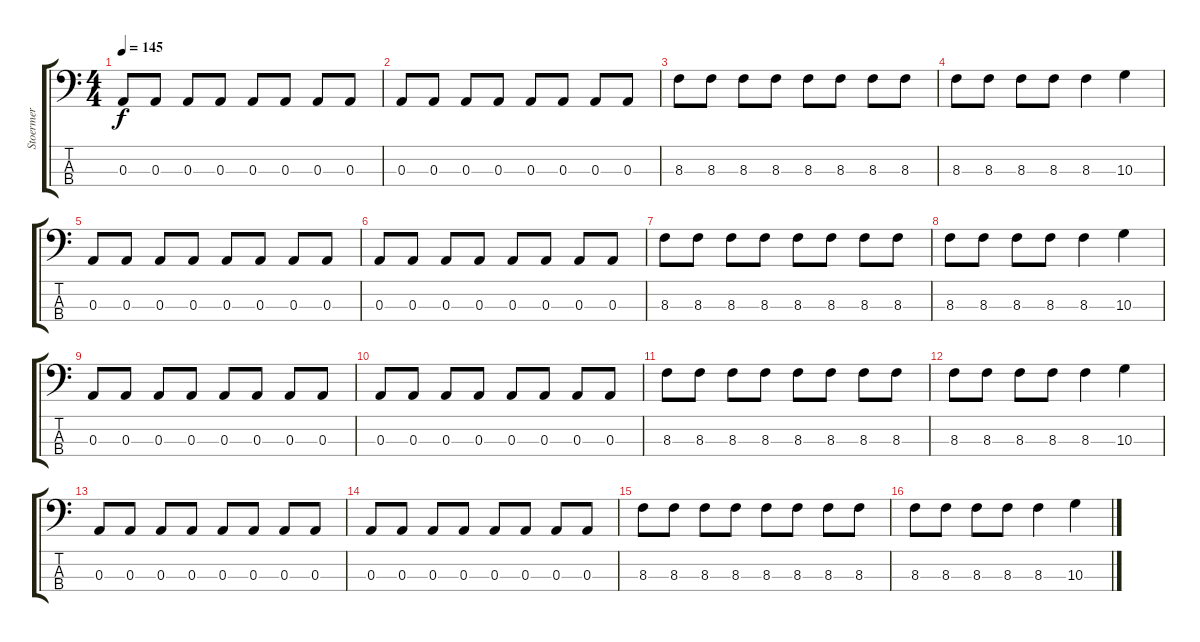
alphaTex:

\track ("Stoermer" "Stoermer") {instrument electricbassfinger}
\staff {score tabs}
\tuning (G2 D2 A1 E1) {hide}
\ts (4 4)
\tempo 145
\clef f4
\ks c
0.3.8{dy f} 0.3.8 0.3.8 0.3.8 0.3.8 0.3.8 0.3.8 0.3.8 |
0.3.8 0.3.8 0.3.8 0.3.8 0.3.8 0.3.8 0.3.8 0.3.8 |
8.3.8 8.3.8 8.3.8 8.3.8 8.3.8 8.3.8 8.3.8 8.3.8 |
8.3.8 8.3.8 8.3.8 8.3.8 8.3.4 10.3.4 |
0.3.8 0.3.8 0.3.8 0.3.8 0.3.8 0.3.8 0.3.8 0.3.8 |
0.3.8 0.3.8 0.3.8 0.3.8 0.3.8 0.3.8 0.3.8 0.3.8 |
8.3.8 8.3.8 8.3.8 8.3.8 8.3.8 8.3.8 8.3.8 8.3.8 |
8.3.8 8.3.8 8.3.8 8.3.8 8.3.4 10.3.4 |
0.3.8 0.3.8 0.3.8 0.3.8 0.3.8 0.3.8 0.3.8 0.3.8 |
0.3.8 0.3.8 0.3.8 0.3.8 0.3.8 0.3.8 0.3.8 0.3.8 |
8.3.8 8.3.8 8.3.8 8.3.8 8.3.8 8.3.8 8.3.8 8.3.8 |
8.3.8 8.3.8 8.3.8 8.3.8 8.3.4 10.3.4 |
0.3.8 0.3.8 0.3.8 0.3.8 0.3.8 0.3.8 0.3.8 0.3.8 |
0.3.8 0.3.8 0.3.8 0.3.8 0.3.8 0.3.8 0.3.8 0.3.8 |
8.3.8 8.3.8 8.3.8 8.3.8 8.3.8 8.3.8 8.3.8 8.3.8 |
8.3.8 8.3.8 8.3.8 8.3.8 8.3.4 10.3.4
